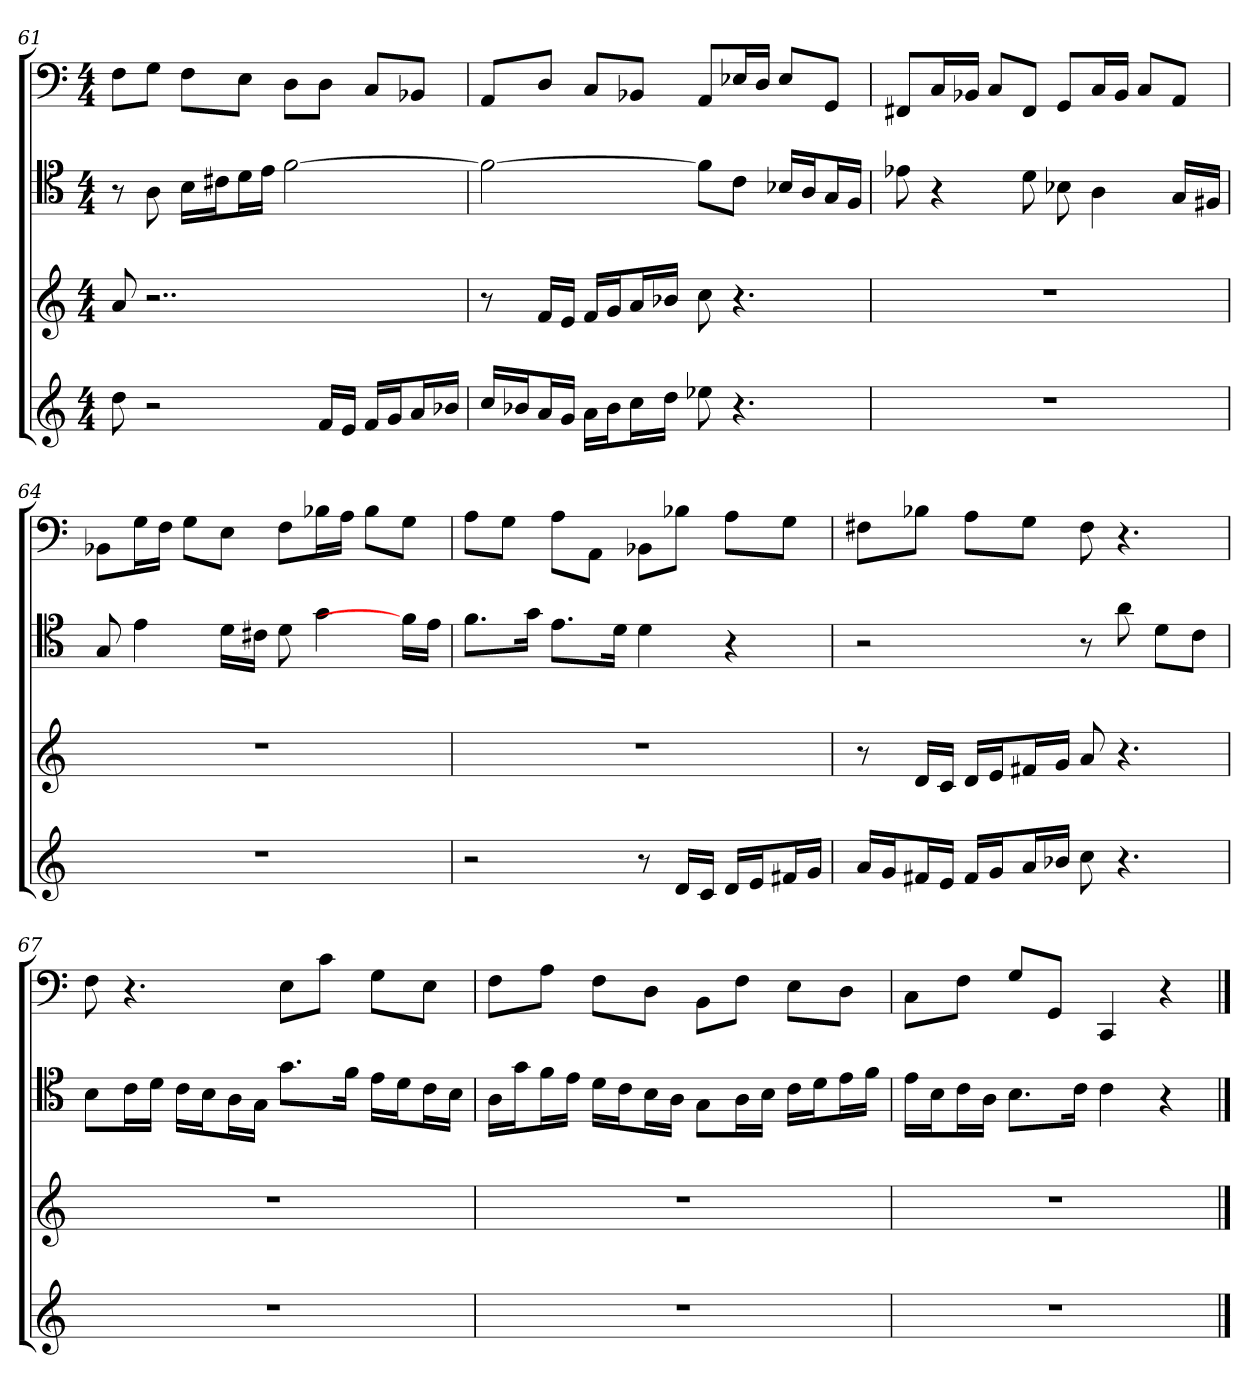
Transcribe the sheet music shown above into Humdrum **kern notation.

**kern	**kern	**kern	**kern
*part4	*part3	*part2	*part1
*staff4	*staff3	*staff2	*staff1
*	*	*clefC4	*clefF4
*k[]	*k[]	*k[]	*k[]
*a:	*a:	*a:	*a:
*M4/4	*M4/4	*M4/4	*M4/4
=61	=61	=61	=61
8dd	8a	8r	8F\L
2r	2..r	8A	8G\J
.	.	16B\LL	8F\L
.	.	16c#X\J	.
.	.	16d\L	8E\J
.	.	16e\JJ	.
.	.	[2f	8D\L
16fLL	.	.	8D\J
16eJJ	.	.	.
16fLL	.	.	8C/L
16gJ	.	.	.
16aL	.	.	8BB-X/J
16b-XJJ	.	.	.
=62	=62	=62	=62
16ccLL	8r	2f_	8AA/L
16b-XJ	.	.	.
16aL	16fLL	.	8D/J
16gJJ	16eJJ	.	.
16aLL	16fLL	.	8C/L
16b-J	16gJ	.	.
16ccL	16aL	.	8BB-X/J
16ddJJ	16b-XJJ	.	.
8ee-X	8cc	8f\L]	8AA/L
4.r	4.r	8c\J	16E-X/L
.	.	.	16D/JJ
.	.	16B-X/LL	8E-/L
.	.	16A/J	.
.	.	16G/L	8GG/J
.	.	16F/JJ	.
=63	=63	=63	=63
1r	1r	8e-X	8FF#X/L
.	.	4r	16C/L
.	.	.	16BB-X/JJ
.	.	.	8C/L
.	.	8d	8FF#/J
.	.	8B-X	8GG/L
.	.	4A	16C/L
.	.	.	16BB-/JJ
.	.	.	8C/L
.	.	16G/LL	8AA/J
.	.	16F#X/JJ	.
=64	=64	=64	=64
1r	1r	8G	8BB-X\L
.	.	4e	16G\L
.	.	.	16F\JJ
.	.	.	8G\L
.	.	16d\LL	8E\J
.	.	16c#X\JJ	.
.	.	8d	8F\L
.	.	4g	16B-X\L
.	.	.	16A\JJ
.	.	.	8B-\L
.	.	16f\LL]	8G\J
.	.	16e\JJ	.
=65	=65	=65	=65
2r	1r	8.f\L	8A\L
.	.	.	8G\J
.	.	16g\Jk	.
.	.	8.e\L	8A\L
.	.	.	8AA\J
.	.	16d\Jk	.
8r	.	4d	8BB-X\L
16dLL	.	.	8B-X\J
16cJJ	.	.	.
16dLL	.	4r	8A\L
16eJ	.	.	.
16f#XL	.	.	8G\J
16gJJ	.	.	.
=66	=66	=66	=66
16aLL	8r	2r	8F#X\L
16gJ	.	.	.
16f#XL	16dLL	.	8B-X\J
16eJJ	16cJJ	.	.
16f#LL	16dLL	.	8A\L
16gJ	16eJ	.	.
16aL	16f#XL	.	8G\J
16b-XJJ	16gJJ	.	.
8cc	8a	8r	8F#
4.r	4.r	8a	4.r
.	.	8d\L	.
.	.	8c\J	.
=67	=67	=67	=67
1r	1r	8B\L	8F
.	.	16c\L	4.r
.	.	16d\JJ	.
.	.	16c\LL	.
.	.	16B\J	.
.	.	16A\L	.
.	.	16G\JJ	.
.	.	8.g\L	8E\L
.	.	.	8c\J
.	.	16f\Jk	.
.	.	16e\LL	8G\L
.	.	16d\J	.
.	.	16c\L	8E\J
.	.	16B\JJ	.
=68	=68	=68	=68
1r	1r	16A\LL	8F\L
.	.	16g\J	.
.	.	16f\L	8A\J
.	.	16e\JJ	.
.	.	16d\LL	8F\L
.	.	16c\J	.
.	.	16B\L	8D\J
.	.	16A\JJ	.
.	.	8G\L	8BB\L
.	.	16A\L	8F\J
.	.	16B\JJ	.
.	.	16c\LL	8E\L
.	.	16d\J	.
.	.	16e\L	8D\J
.	.	16f\JJ	.
=69	=69	=69	=69
1r	1r	16e\LL	8C\L
.	.	16B\J	.
.	.	16c\L	8F\J
.	.	16A\JJ	.
.	.	8.B\L	8G/L
.	.	.	8GG/J
.	.	16c\Jk	.
.	.	4c	4CC
.	.	4r	4r
==	==	==	==
*-	*-	*-	*-
